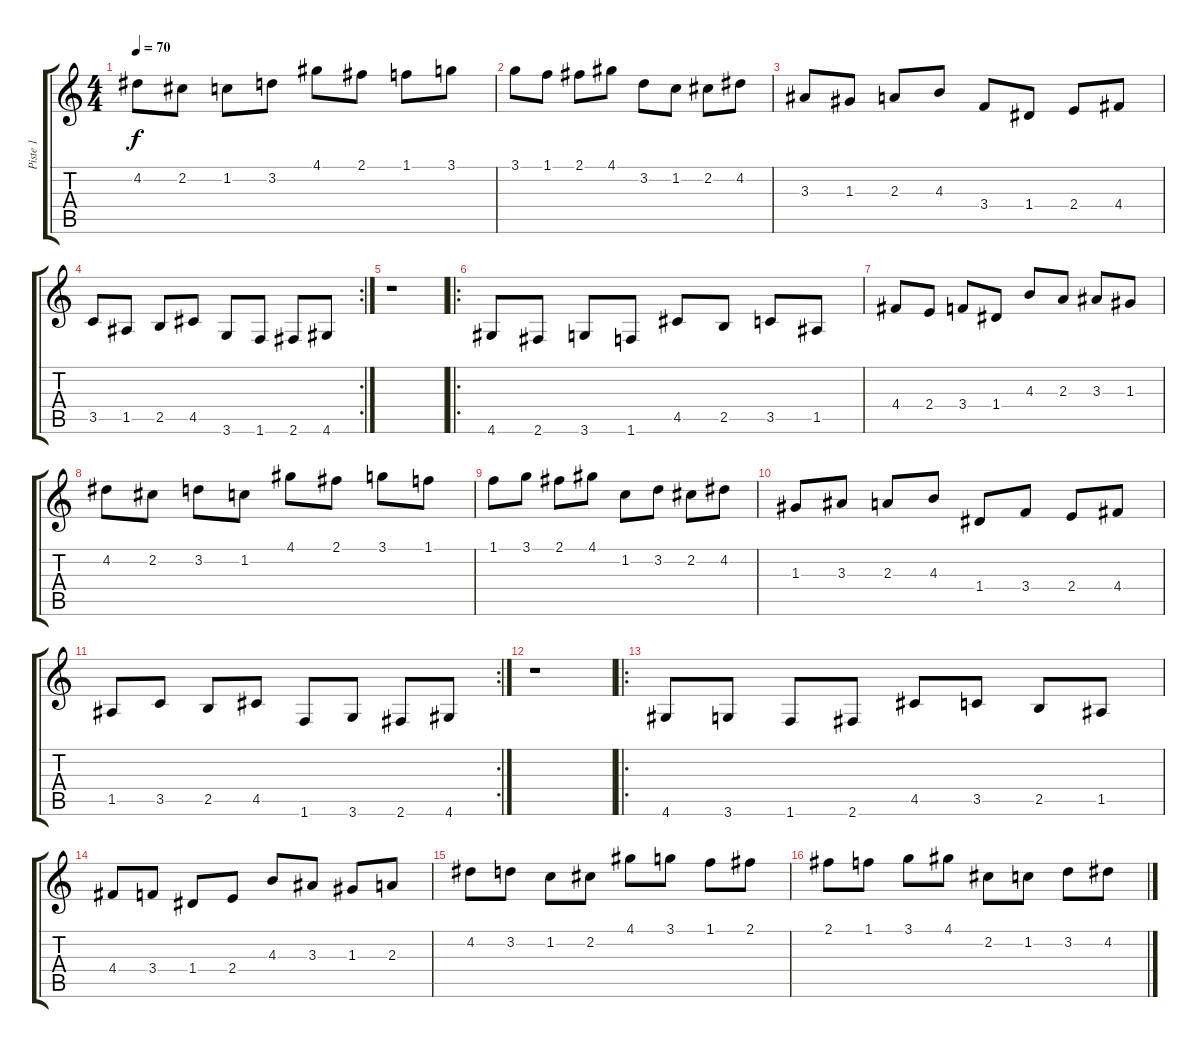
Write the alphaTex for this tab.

\track ("Piste 1" "Piste 1") {instrument acousticguitarnylon}
\staff {score tabs}
\tuning (E4 B3 G3 D3 A2 E2) {hide}
\ts (4 4)
\tempo 70
\clef g2
\ks c
4.2.8{dy f} 2.2.8 1.2.8 3.2.8 4.1.8 2.1.8 1.1.8 3.1.8 |
3.1.8 1.1.8 2.1.8 4.1.8 3.2.8 1.2.8 2.2.8 4.2.8 |
3.3.8 1.3.8 2.3.8 4.3.8 3.4.8 1.4.8 2.4.8 4.4.8 |
\rc 2
3.5.8 1.5.8 2.5.8 4.5.8 3.6.8 1.6.8 2.6.8 4.6.8 |
r.1 |
\ro
4.6.8 2.6.8 3.6.8 1.6.8 4.5.8 2.5.8 3.5.8 1.5.8 |
4.4.8 2.4.8 3.4.8 1.4.8 4.3.8 2.3.8 3.3.8 1.3.8 |
4.2.8 2.2.8 3.2.8 1.2.8 4.1.8 2.1.8 3.1.8 1.1.8 |
1.1.8 3.1.8 2.1.8 4.1.8 1.2.8 3.2.8 2.2.8 4.2.8 |
1.3.8 3.3.8 2.3.8 4.3.8 1.4.8 3.4.8 2.4.8 4.4.8 |
\rc 2
1.5.8 3.5.8 2.5.8 4.5.8 1.6.8 3.6.8 2.6.8 4.6.8 |
r.1 |
\ro
4.6.8 3.6.8 1.6.8 2.6.8 4.5.8 3.5.8 2.5.8 1.5.8 |
4.4.8 3.4.8 1.4.8 2.4.8 4.3.8 3.3.8 1.3.8 2.3.8 |
4.2.8 3.2.8 1.2.8 2.2.8 4.1.8 3.1.8 1.1.8 2.1.8 |
2.1.8 1.1.8 3.1.8 4.1.8 2.2.8 1.2.8 3.2.8 4.2.8
